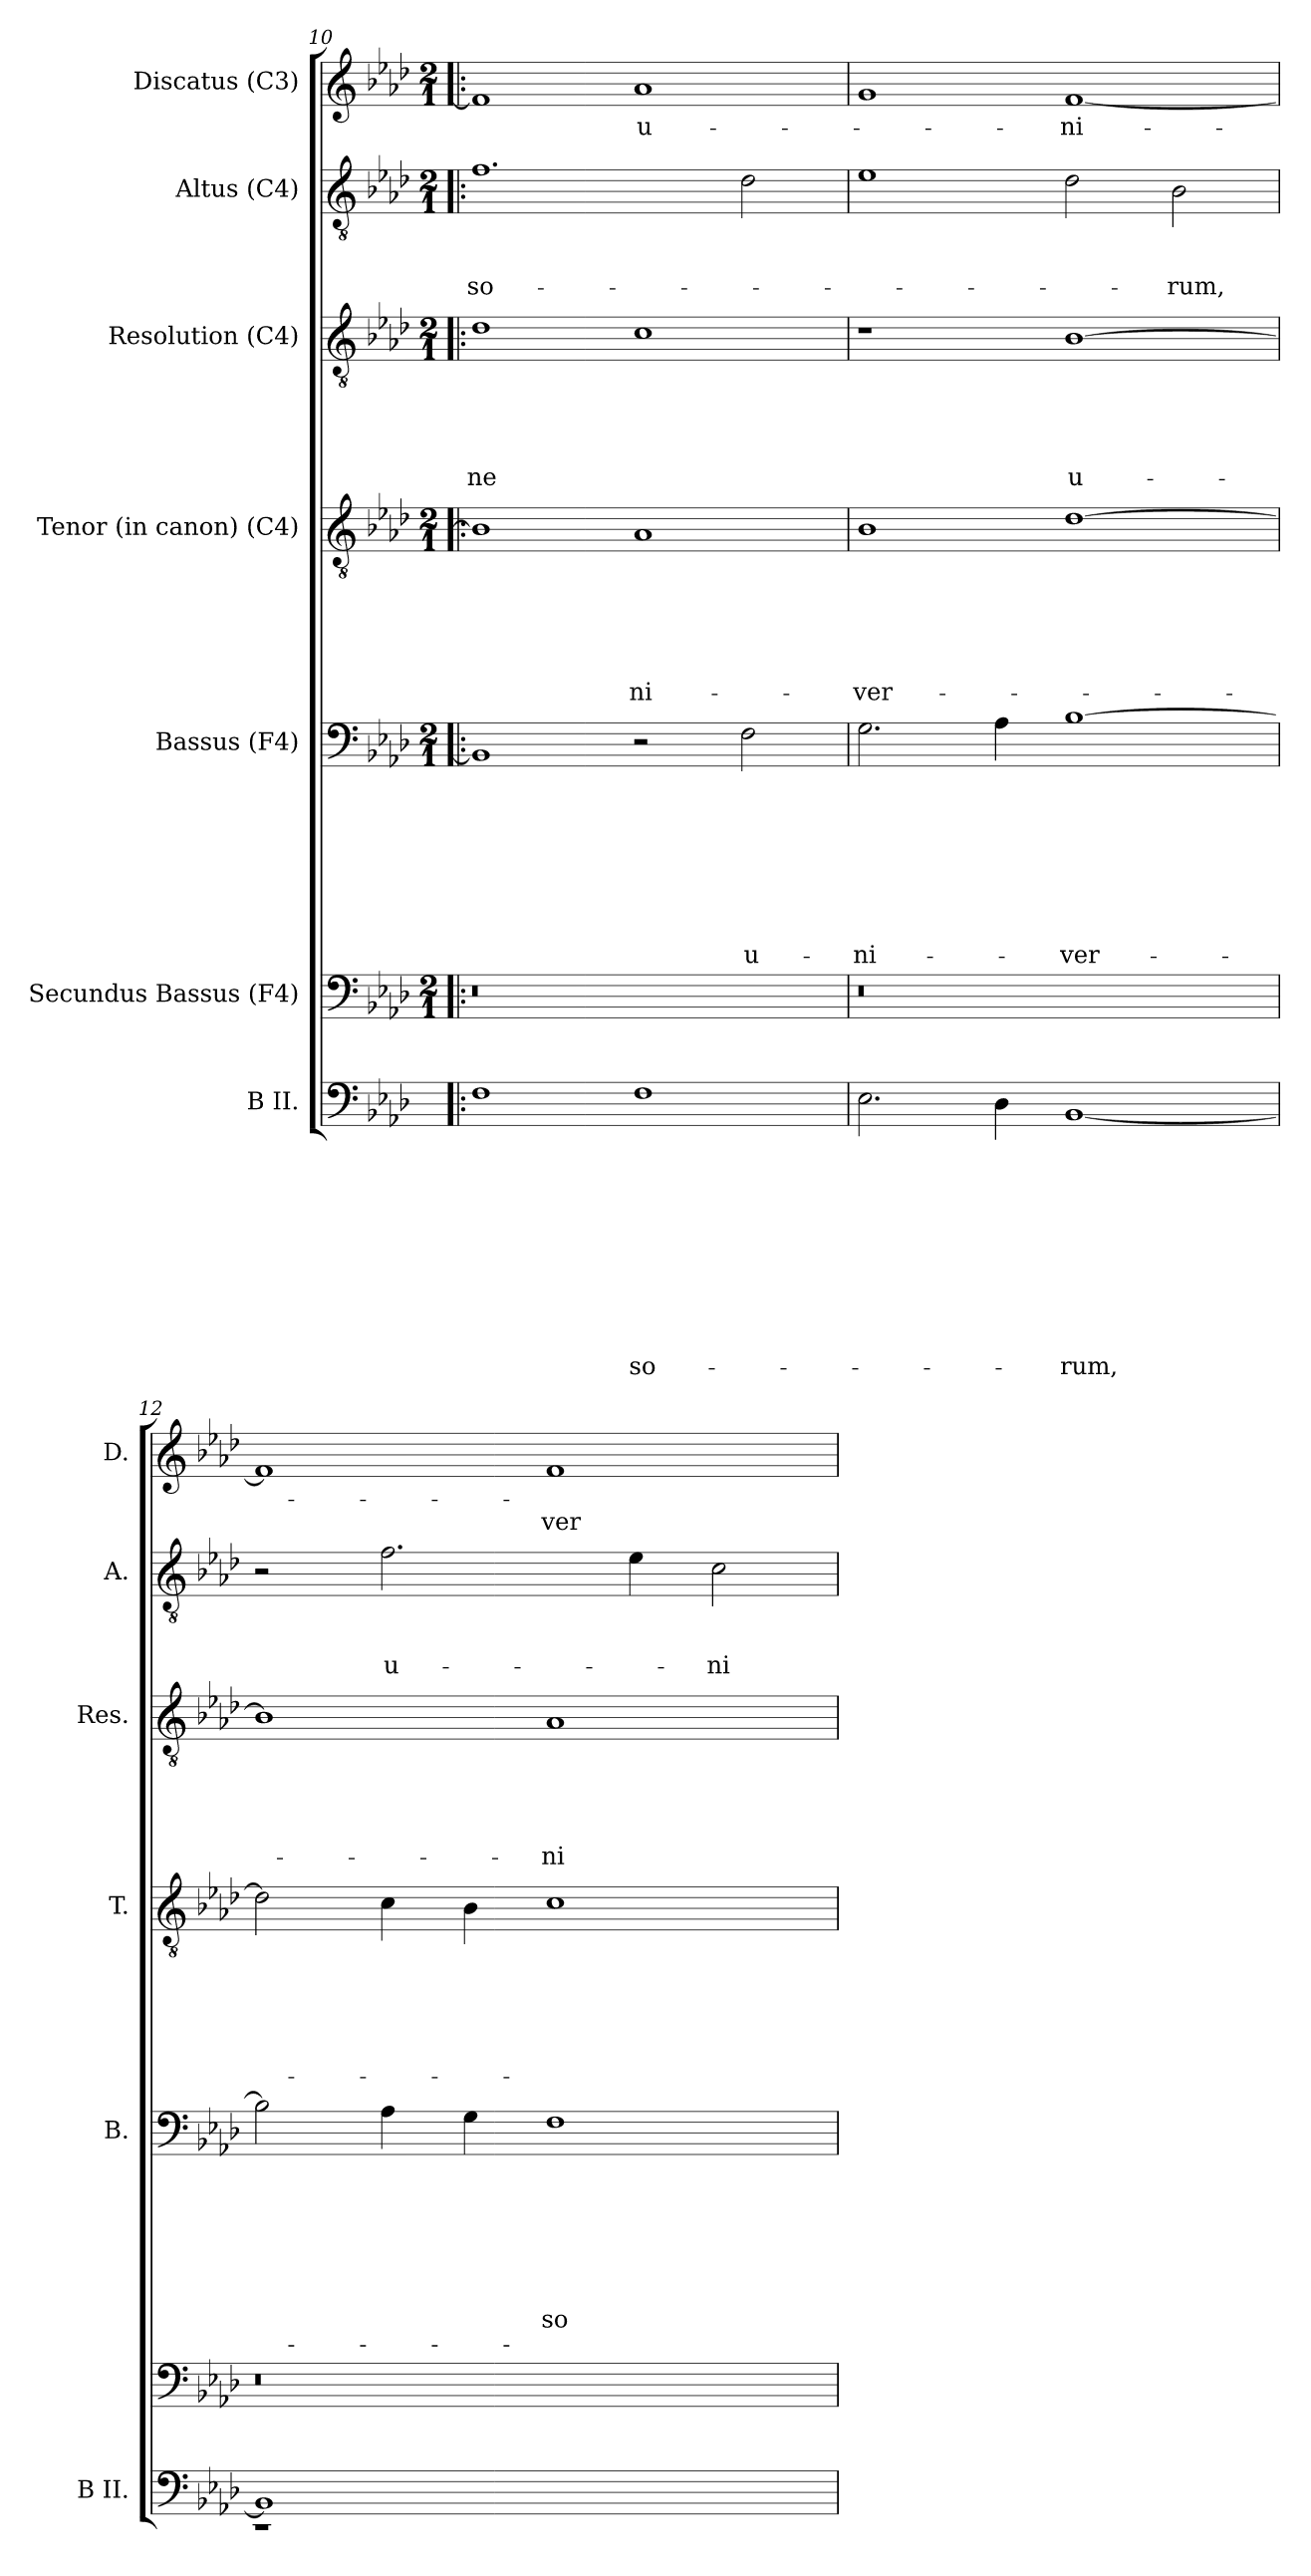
**kern	**text	**text	**text	**text	**text	**text	**text	**text	**text	**text	**kern	**kern	**text	**text	**text	**text	**text	**text	**text	**text	**kern	**text	**text	**text	**text	**text	**text	**kern	**text	**text	**text	**text	**text	**kern	**text	**text	**text	**kern	**text	**text
*part7	*part7	*part7	*part7	*part7	*part7	*part7	*part7	*part7	*part7	*part7	*part6	*part5	*part5	*part5	*part5	*part5	*part5	*part5	*part5	*part5	*part4	*part4	*part4	*part4	*part4	*part4	*part4	*part3	*part3	*part3	*part3	*part3	*part3	*part2	*part2	*part2	*part2	*part1	*part1	*part1
*staff7	*staff7	*staff7	*staff7	*staff7	*staff7	*staff7	*staff7	*staff7	*staff7	*staff7	*staff6	*staff5	*staff5	*staff5	*staff5	*staff5	*staff5	*staff5	*staff5	*staff5	*staff4	*staff4	*staff4	*staff4	*staff4	*staff4	*staff4	*staff3	*staff3	*staff3	*staff3	*staff3	*staff3	*staff2	*staff2	*staff2	*staff2	*staff1	*staff1	*staff1
*I"B II.	*	*	*	*	*	*	*	*	*	*	*I"Secundus Bassus (F4)	*I"Bassus (F4)	*	*	*	*	*	*	*	*	*I"Tenor (in canon) (C4)	*	*	*	*	*	*	*I"Resolution (C4)	*	*	*	*	*	*I"Altus (C4)	*	*	*	*I"Discatus (C3)	*	*
*I'B II.	*	*	*	*	*	*	*	*	*	*	*	*I'B.	*	*	*	*	*	*	*	*	*I'T.	*	*	*	*	*	*	*I'Res.	*	*	*	*	*	*I'A.	*	*	*	*I'D.	*	*
*clefF4	*	*	*	*	*	*	*	*	*	*	*clefF4	*clefF4	*	*	*	*	*	*	*	*	*clefGv2	*	*	*	*	*	*	*clefGv2	*	*	*	*	*	*clefGv2	*	*	*	*clefG2	*	*
*k[b-e-a-d-]	*	*	*	*	*	*	*	*	*	*	*k[b-e-a-d-]	*k[b-e-a-d-]	*	*	*	*	*	*	*	*	*k[b-e-a-d-]	*	*	*	*	*	*	*k[b-e-a-d-]	*	*	*	*	*	*k[b-e-a-d-]	*	*	*	*k[b-e-a-d-]	*	*
*A-:	*	*	*	*	*	*	*	*	*	*	*A-:	*A-:	*	*	*	*	*	*	*	*	*A-:	*	*	*	*	*	*	*A-:	*	*	*	*	*	*A-:	*	*	*	*A-:	*	*
*	*	*	*	*	*	*	*	*	*	*	*M2/1	*M2/1	*	*	*	*	*	*	*	*	*M2/1	*	*	*	*	*	*	*M2/1	*	*	*	*	*	*M2/1	*	*	*	*M2/1	*	*
=10!|:	=10!|:	=10!|:	=10!|:	=10!|:	=10!|:	=10!|:	=10!|:	=10!|:	=10!|:	=10!|:	=10!|:	=10!|:	=10!|:	=10!|:	=10!|:	=10!|:	=10!|:	=10!|:	=10!|:	=10!|:	=10!|:	=10!|:	=10!|:	=10!|:	=10!|:	=10!|:	=10!|:	=10!|:	=10!|:	=10!|:	=10!|:	=10!|:	=10!|:	=10!|:	=10!|:	=10!|:	=10!|:	=10!|:	=10!|:	=10!|:
!	!	!	!	!	!	!	!	!	!	!	!	!	!	!	!	!	!	!	!	!	!	!	!	!	!	!	!	!	!	!	!	!	!LO:LY:b	!	!	!	!LO:LY:b	!	!	!
1F	.	.	.	.	.	.	.	.	.	.	0r	1BB-]	.	.	.	.	.	.	.	.	1B-]	.	.	.	.	.	.	1d-	.	.	.	.	-ne	1.f	.	.	-so-	1f]	.	.
!	!	!	!	!	!	!	!	!	!	!LO:LY:b	!	!	!	!	!	!	!	!	!	!	!	!	!	!	!	!	!LO:LY:b	!	!	!	!	!	!	!	!	!	!	!	!LO:LY:b:rj	!
1F	.	.	.	.	.	.	.	.	.	-so-	.	2r	.	.	.	.	.	.	.	.	1A-	.	.	.	.	.	-ni-	1c	.	.	.	.	.	.	.	.	.	1a-	u-	.
!	!	!	!	!	!	!	!	!	!	!	!	!	!	!	!	!	!	!	!	!LO:LY:b	!	!	!	!	!	!	!	!	!	!	!	!	!	!	!	!	!	!	!	!
.	.	.	.	.	.	.	.	.	.	.	.	2F\	.	.	.	.	.	.	.	u-	.	.	.	.	.	.	.	.	.	.	.	.	.	2d-\	.	.	.	.	.	.
=11	=11	=11	=11	=11	=11	=11	=11	=11	=11	=11	=11	=11	=11	=11	=11	=11	=11	=11	=11	=11	=11	=11	=11	=11	=11	=11	=11	=11	=11	=11	=11	=11	=11	=11	=11	=11	=11	=11	=11	=11
!	!	!	!	!	!	!	!	!	!	!	!	!	!	!	!	!	!	!	!	!LO:LY:b	!	!	!	!	!	!	!LO:LY:b	!	!	!	!	!	!	!	!	!	!	!	!	!
2.E-\	.	.	.	.	.	.	.	.	.	.	0r	2.G\	.	.	.	.	.	.	.	-ni-	1B-	.	.	.	.	.	-ver-	1r	.	.	.	.	.	1e-	.	.	.	1g	.	.
4D-\	.	.	.	.	.	.	.	.	.	.	.	4A-\	.	.	.	.	.	.	.	.	.	.	.	.	.	.	.	.	.	.	.	.	.	.	.	.	.	.	.	.
!	!	!	!	!	!	!	!	!	!	!LO:LY:b	!	!	!	!	!	!	!	!	!	!LO:LY:b	!	!	!	!	!	!	!	!	!	!	!	!	!LO:LY:b:rj	!	!	!	!	!	!LO:LY:b	!
[>1BB-	.	.	.	.	.	.	.	.	.	-rum,	.	[>1B-	.	.	.	.	.	.	.	-ver-	[>1d-	.	.	.	.	.	.	[>1B-	.	.	.	.	u-	2d-\	.	.	.	[>1f	-ni-	.
!	!	!	!	!	!	!	!	!	!	!	!	!	!	!	!	!	!	!	!	!	!	!	!	!	!	!	!	!	!	!	!	!	!	!	!	!	!LO:LY:b	!	!	!
.	.	.	.	.	.	.	.	.	.	.	.	.	.	.	.	.	.	.	.	.	.	.	.	.	.	.	.	.	.	.	.	.	.	2B-\	.	.	-rum,	.	.	.
!!LO:PB:g=z
=12	=12	=12	=12	=12	=12	=12	=12	=12	=12	=12	=12	=12	=12	=12	=12	=12	=12	=12	=12	=12	=12	=12	=12	=12	=12	=12	=12	=12	=12	=12	=12	=12	=12	=12	=12	=12	=12	=12	=12	=12
*^	*	*	*	*	*	*	*	*	*	*	*	*	*	*	*	*	*	*	*	*	*	*	*	*	*	*	*	*	*	*	*	*	*	*	*	*	*	*	*	*
!	!LO:N:vis=1	!	!	!	!	!	!	!	!	!	!	!	!	!	!	!	!	!	!	!	!	!	!	!	!	!	!	!	!	!	!	!	!	!	!	!	!	!	!	!	!
1BB-]	0rEE	.	.	.	.	.	.	.	.	.	.	0r	2B-\]	.	.	.	.	.	.	.	.	2d-\]	.	.	.	.	.	.	1B-]	.	.	.	.	.	2r	.	.	.	1f]	.	.
!	!	!	!	!	!	!	!	!	!	!	!	!	!	!	!	!	!	!	!	!	!	!	!	!	!	!	!	!	!	!	!	!	!	!	!	!	!	!LO:LY:b	!	!	!
.	.	.	.	.	.	.	.	.	.	.	.	.	4A-\	.	.	.	.	.	.	.	.	4c\	.	.	.	.	.	.	.	.	.	.	.	.	2.f\	.	.	u-	.	.	.
.	.	.	.	.	.	.	.	.	.	.	.	.	4G\	.	.	.	.	.	.	.	.	4B-\	.	.	.	.	.	.	.	.	.	.	.	.	.	.	.	.	.	.	.
!	!	!	!	!	!	!	!	!	!	!	!	!	!	!	!	!	!	!	!	!LO:LY:b	!	!	!	!	!	!	!	!	!	!	!	!	!	!LO:LY:b	!	!	!	!	!	!	!LO:LY:b
1ryy	.	.	.	.	.	.	.	.	.	.	.	.	1F	.	.	.	.	.	.	so-	.	1c	.	.	.	.	.	.	1A-	.	.	.	.	-ni-	.	.	.	.	[<1f	.	ver-
.	.	.	.	.	.	.	.	.	.	.	.	.	.	.	.	.	.	.	.	.	.	.	.	.	.	.	.	.	.	.	.	.	.	.	4e-\	.	.	.	.	.	.
!	!	!	!	!	!	!	!	!	!	!	!	!	!	!	!	!	!	!	!	!	!	!	!	!	!	!	!	!	!	!	!	!	!	!	!	!	!	!LO:LY:b	!	!	!
.	.	.	.	.	.	.	.	.	.	.	.	.	.	.	.	.	.	.	.	.	.	.	.	.	.	.	.	.	.	.	.	.	.	.	2c\	.	.	-ni-	.	.	.
*v	*v	*	*	*	*	*	*	*	*	*	*	*	*	*	*	*	*	*	*	*	*	*	*	*	*	*	*	*	*	*	*	*	*	*	*	*	*	*	*	*	*
=	=	=	=	=	=	=	=	=	=	=	=	=	=	=	=	=	=	=	=	=	=	=	=	=	=	=	=	=	=	=	=	=	=	=	=	=	=	=	=	=
*-	*-	*-	*-	*-	*-	*-	*-	*-	*-	*-	*-	*-	*-	*-	*-	*-	*-	*-	*-	*-	*-	*-	*-	*-	*-	*-	*-	*-	*-	*-	*-	*-	*-	*-	*-	*-	*-	*-	*-	*-
